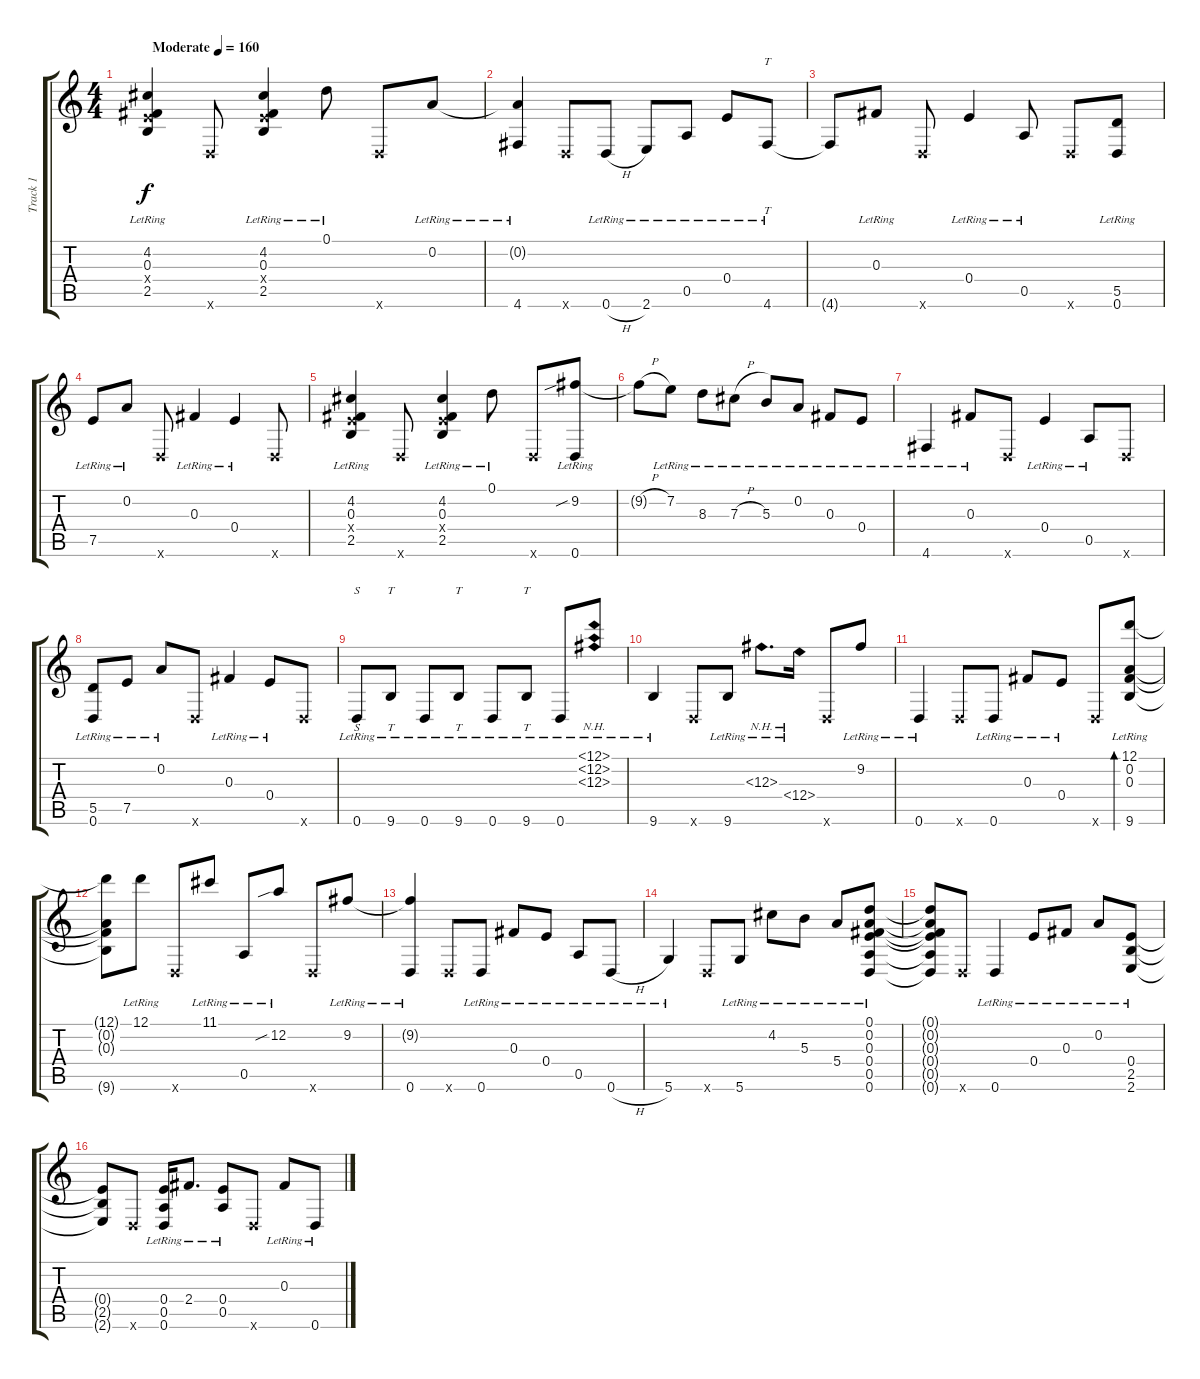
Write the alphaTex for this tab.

\track ("Track 1" "Track 1") {instrument acousticguitarsteel}
\staff {score tabs}
\tuning (D4 A3 Gb3 E3 A2 D2) {hide}
\ts (4 4)
\tempo (160 "Moderate")
\clef g2
\ks c
(4.2{lr} 0.3{lr} 0.4{x} 2.5{lr}).4{dy f instrument acousticguitarsteel} 0.6{x}.8 (4.2{lr} 0.3{lr} 0.4{x} 2.5{lr}).4 0.1{lr}.8 0.6{x}.8 0.2{lr}.8 |
(0.2{t} 4.6{lr}).4 0.6{x}.8 0.6{h lr}.8 2.6{lr}.8 0.5{lr}.8 0.4{lr}.8 4.6{lr}.8{tt} |
4.6{t}.8 0.3{lr}.8 0.6{x}.8 0.4{lr}.4 0.5{lr}.8 0.6{x}.8 (5.5{lr} 0.6{lr}).8 |
7.5{lr}.8 0.2{lr}.8 0.6{x}.8 0.3{lr}.4 0.4{lr}.4 0.6{x}.8 |
(4.2{lr} 0.3{lr} 0.4{x} 2.5{lr}).4 0.6{x}.8 (4.2{lr} 0.3{lr} 0.4{x} 2.5{lr}).4 0.1{lr}.8 0.6{x}.8 (9.2{sib lr} 0.6{lr}).8 |
9.2{h t}.8 7.2{lr}.8 8.3{lr}.8 7.3{h lr}.8 5.3{lr}.8 0.2{lr}.8 0.3{lr}.8 0.4{lr}.8 |
4.6{lr}.4 0.3{lr}.8 0.6{x}.8 0.4{lr}.4 0.5{lr}.8 0.6{x}.8 |
(5.5{lr} 0.6{lr}).8 7.5{lr}.8 0.2{lr}.8 0.6{x}.8 0.3{lr}.4 0.4{lr}.8 0.6{x}.8 |
0.6{lr}.8{s} 9.6{lr}.8{tt} 0.6{lr}.8 9.6{lr}.8{tt} 0.6{lr}.8 9.6{lr}.8{tt} 0.6{lr}.8 (12.1{nh lr} 12.2{nh lr} 12.3{nh lr}).8 |
9.6{lr}.4 0.6{x}.8 9.6{lr}.8 12.3{nh lr}.8{d} 12.4{nh lr}.16 0.6{x}.8 9.2{lr}.8 |
0.6{lr}.4 0.6{x}.8 0.6{lr}.8 0.3{lr}.8 0.4{lr}.8 0.6{x}.8 (12.1{lr} 0.2{lr} 0.3{lr} 9.6{lr}).8{bd 240} |
(12.1{t} 0.2{t} 0.3{t} 9.6{t}).8 12.1{lr}.8 0.6{x}.8 11.1{lr}.8 0.5{lr}.8 12.2{sib lr}.8 0.6{x}.8 9.2{lr}.8 |
(9.2{t} 0.6{lr}).4 0.6{x}.8 0.6{lr}.8 0.3{lr}.8 0.4{lr}.8 0.5{lr}.8 0.6{h lr}.8 |
5.6{lr}.4 0.6{x}.8 5.6{lr}.8 4.2{lr}.8 5.3{lr}.8 5.4{lr}.8 (0.1{lr} 0.2{lr} 0.3{lr} 0.4{lr} 0.5{lr} 0.6{lr}).8 |
(0.1{t} 0.2{t} 0.3{t} 0.4{t} 0.5{t} 0.6{t}).8 0.6{x}.8 0.6{lr}.4 0.4{lr}.8 0.3{lr}.8 0.2{lr}.8 (0.4{lr} 2.5{lr} 2.6{lr}).8 |
(0.4{t} 2.5{t} 2.6{t}).8 0.6{x}.8 (0.4{lr} 0.5{lr} 0.6{lr}).16 2.4{lr}.8{d} (0.4{lr} 0.5{lr}).8 0.6{x}.8 0.3{lr}.8 0.6{lr}.8
